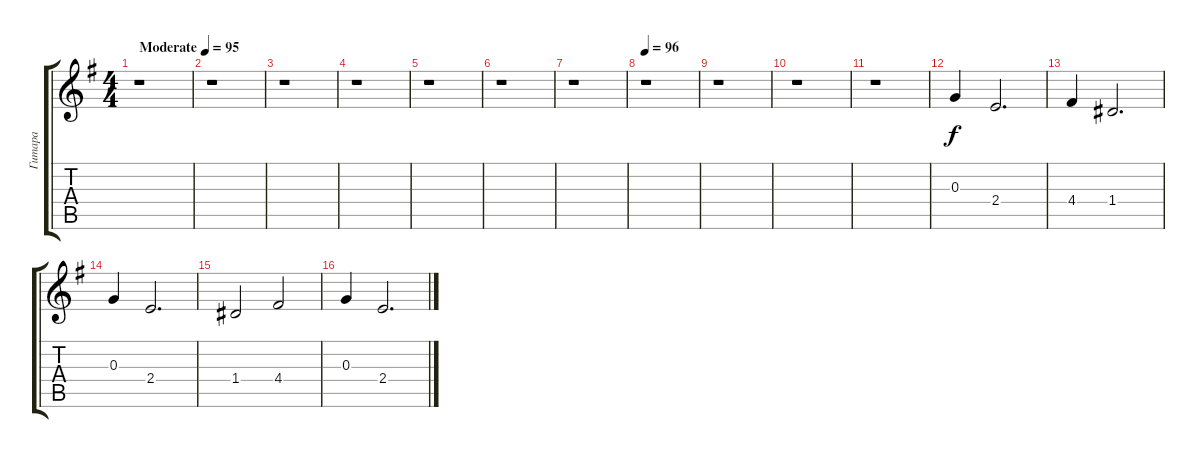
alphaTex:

\track ("Гитара" "Гитара") {instrument electricguitarjazz}
\staff {score tabs}
\tuning (E4 B3 G3 D3 A2 E2) {hide}
\ts (4 4)
\tempo (95 "Moderate")
\clef g2
\ks eminor
r.1{dy f instrument electricguitarjazz} |
r.1 |
r.1 |
r.1 |
r.1 |
r.1 |
r.1 |
\tempo 96
r.1 |
r.1 |
r.1 |
r.1 |
0.3.4 2.4.2{d} |
4.4.4 1.4.2{d} |
0.3.4 2.4.2{d} |
1.4.2 4.4.2 |
0.3.4 2.4.2{d}
